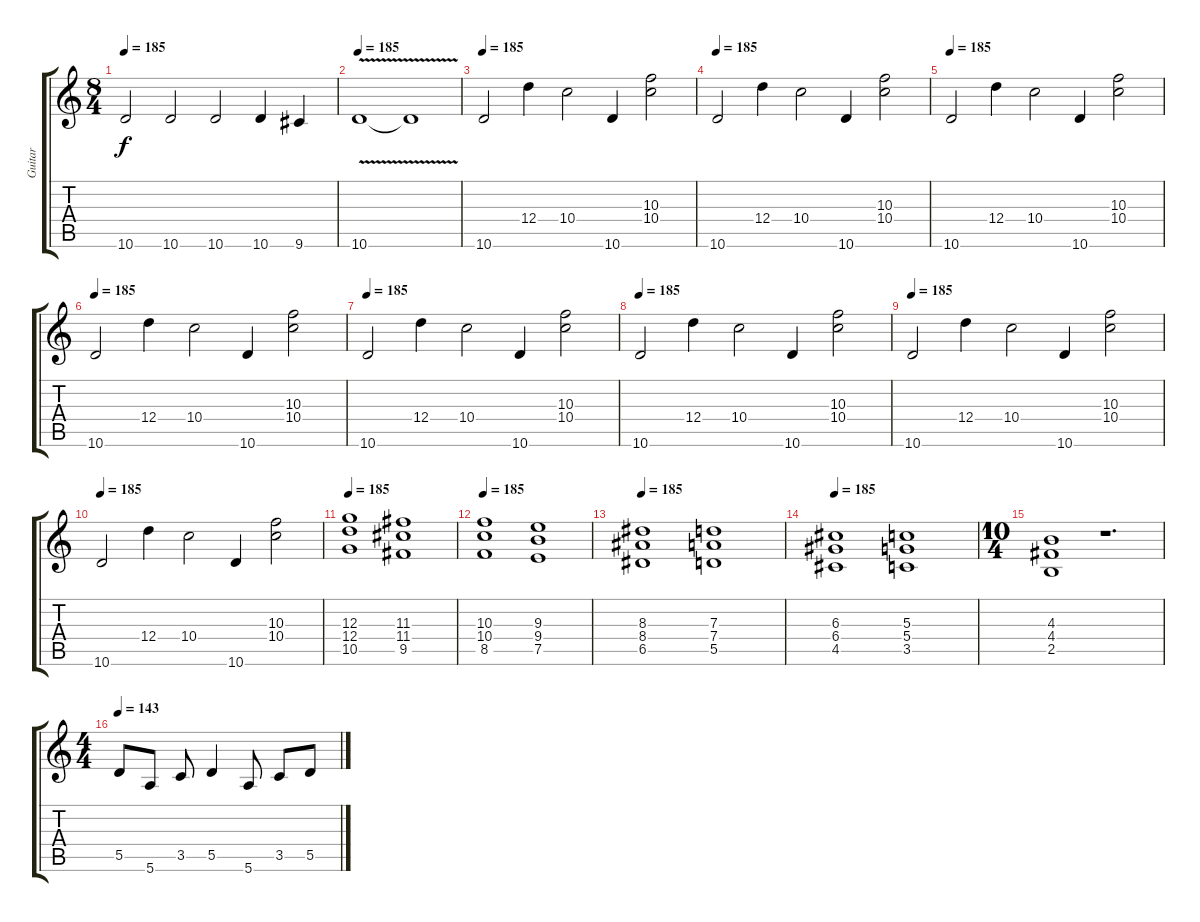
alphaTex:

\track ("Guitar" "Guitar") {instrument overdrivenguitar}
\staff {score tabs}
\tuning (E4 B3 G3 D3 A2 E2) {hide}
\ts (8 4)
\tempo 185
\clef g2
\ks c
10.6.2{dy f} 10.6.2 10.6.2 10.6.4 9.6.4 |
\tempo 185
10.6{v}.1 10.6{t}.1 |
\tempo 185
10.6.2 12.4.4 10.4.2 10.6.4 (10.3 10.4).2 |
\tempo 185
10.6.2 12.4.4 10.4.2 10.6.4 (10.3 10.4).2 |
\tempo 185
10.6.2 12.4.4 10.4.2 10.6.4 (10.3 10.4).2 |
\tempo 185
10.6.2 12.4.4 10.4.2 10.6.4 (10.3 10.4).2 |
\tempo 185
10.6.2 12.4.4 10.4.2 10.6.4 (10.3 10.4).2 |
\tempo 185
10.6.2 12.4.4 10.4.2 10.6.4 (10.3 10.4).2 |
\tempo 185
10.6.2 12.4.4 10.4.2 10.6.4 (10.3 10.4).2 |
\tempo 185
10.6.2 12.4.4 10.4.2 10.6.4 (10.3 10.4).2 |
\tempo 185
(12.3 12.4 10.5).1 (11.3 11.4 9.5).1 |
\tempo 185
(10.3 10.4 8.5).1 (9.3 9.4 7.5).1 |
\tempo 185
(8.3 8.4 6.5).1 (7.3 7.4 5.5).1 |
\tempo 185
(6.3 6.4 4.5).1 (5.3 5.4 3.5).1 |
\ts (10 4)
(4.3 4.4 2.5).1 r.1{d} |
\ts (4 4)
\tempo 143
5.5.8 5.6.8 3.5.8 5.5.4 5.6.8 3.5.8 5.5.8
